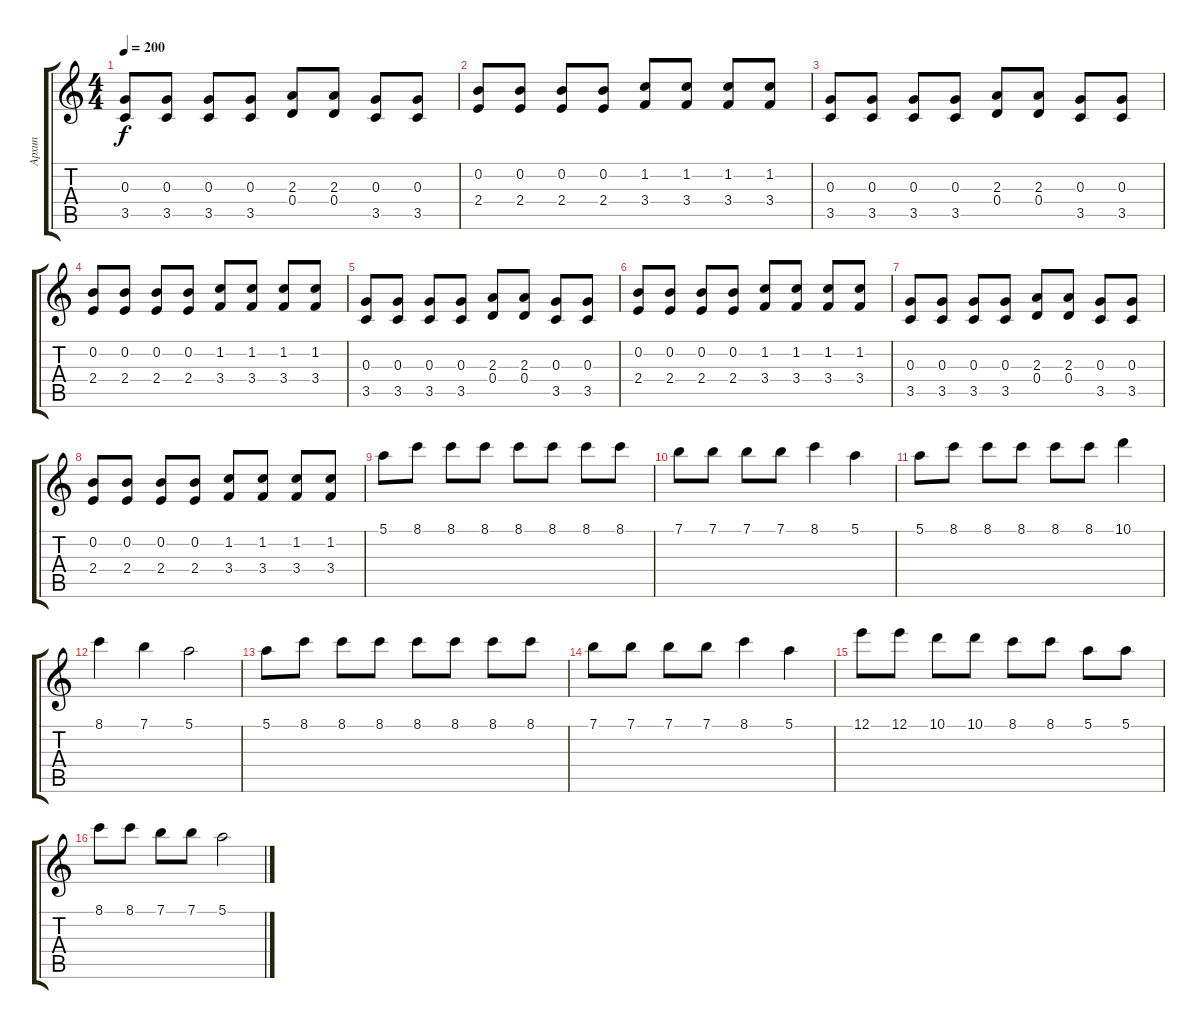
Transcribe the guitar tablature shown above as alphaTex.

\track ("Архип" "Архип") {instrument distortionguitar}
\staff {score tabs}
\tuning (E4 B3 G3 D3 A2 E2) {hide}
\ts (4 4)
\tempo 200
\clef g2
\ks c
(0.3 3.5).8{dy f} (0.3 3.5).8 (0.3 3.5).8 (0.3 3.5).8 (2.3 0.4).8 (2.3 0.4).8 (0.3 3.5).8 (0.3 3.5).8 |
(0.2 2.4).8 (0.2 2.4).8 (0.2 2.4).8 (0.2 2.4).8 (1.2 3.4).8 (1.2 3.4).8 (1.2 3.4).8 (1.2 3.4).8 |
(0.3 3.5).8 (0.3 3.5).8 (0.3 3.5).8 (0.3 3.5).8 (2.3 0.4).8 (2.3 0.4).8 (0.3 3.5).8 (0.3 3.5).8 |
(0.2 2.4).8 (0.2 2.4).8 (0.2 2.4).8 (0.2 2.4).8 (1.2 3.4).8 (1.2 3.4).8 (1.2 3.4).8 (1.2 3.4).8 |
(0.3 3.5).8 (0.3 3.5).8 (0.3 3.5).8 (0.3 3.5).8 (2.3 0.4).8 (2.3 0.4).8 (0.3 3.5).8 (0.3 3.5).8 |
(0.2 2.4).8 (0.2 2.4).8 (0.2 2.4).8 (0.2 2.4).8 (1.2 3.4).8 (1.2 3.4).8 (1.2 3.4).8 (1.2 3.4).8 |
(0.3 3.5).8 (0.3 3.5).8 (0.3 3.5).8 (0.3 3.5).8 (2.3 0.4).8 (2.3 0.4).8 (0.3 3.5).8 (0.3 3.5).8 |
(0.2 2.4).8 (0.2 2.4).8 (0.2 2.4).8 (0.2 2.4).8 (1.2 3.4).8 (1.2 3.4).8 (1.2 3.4).8 (1.2 3.4).8 |
5.1.8 8.1.8 8.1.8 8.1.8 8.1.8 8.1.8 8.1.8 8.1.8 |
7.1.8 7.1.8 7.1.8 7.1.8 8.1.4 5.1.4 |
5.1.8 8.1.8 8.1.8 8.1.8 8.1.8 8.1.8 10.1.4 |
8.1.4 7.1.4 5.1.2 |
5.1.8 8.1.8 8.1.8 8.1.8 8.1.8 8.1.8 8.1.8 8.1.8 |
7.1.8 7.1.8 7.1.8 7.1.8 8.1.4 5.1.4 |
12.1.8 12.1.8 10.1.8 10.1.8 8.1.8 8.1.8 5.1.8 5.1.8 |
8.1.8 8.1.8 7.1.8 7.1.8 5.1.2
